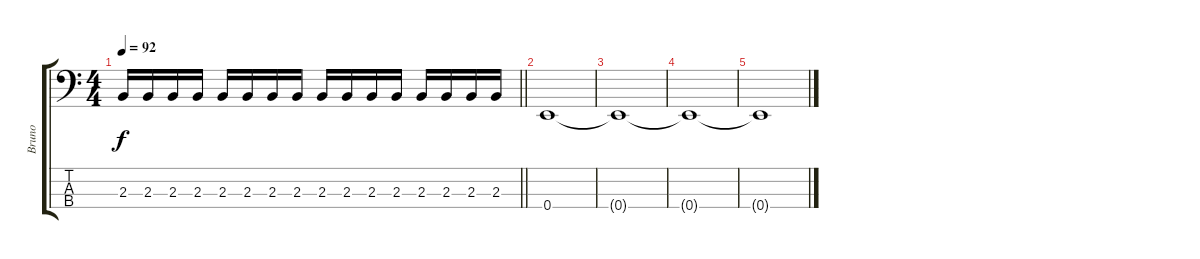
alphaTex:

\track ("Bruno" "Bruno") {instrument electricbasspick}
\staff {score tabs}
\tuning (G2 D2 A1 E1) {hide}
\ts (4 4)
\tempo 92
\clef f4
\barLineRight lightlight
\ks c
2.3.16{dy f} 2.3.16 2.3.16 2.3.16 2.3.16 2.3.16 2.3.16 2.3.16 2.3.16 2.3.16 2.3.16 2.3.16 2.3.16 2.3.16 2.3.16 2.3.16 |
0.4.1{volume 0} |
0.4{t}.1 |
0.4{t}.1 |
0.4{t}.1
